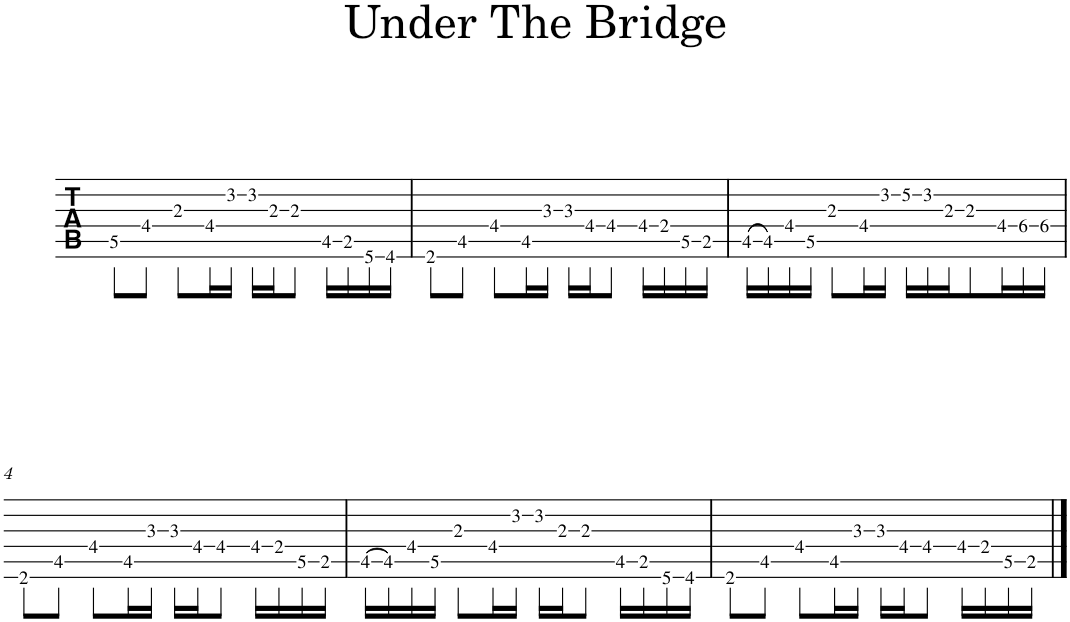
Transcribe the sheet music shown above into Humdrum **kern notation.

**kern
*part1
*staff1
*I"Guitar
*I'Guit.
*stria6
*
*k[f#c#]
*M4/4
=1
8D\L
8F#\J
8A\L
16F#\L
16d\JJ
16d\LL
16A\J
8A\J
16C#\LL
16BB\
16AA\
16GG#\JJ
=2
8FF#\L
8C#\J
8F#\L
16C#\L
16B-\JJ
16B-\LL
16F#\J
8F#\J
16F#\LL
16E\
16D\
16BB\JJ
=3
[16C#\LL
16D\]
16F#\
16D\JJ
8A\L
16F#\L
16d\JJ
16e\LL
16d\
16A\J
8A\
16F#\L
16G#\
16G#\JJ
!!LO:LB:g=z
=4
8FF#\L
8C#\J
8F#\L
16C#\L
16B-\JJ
16B-\LL
16F#\J
8F#\J
16F#\LL
16E\
16D\
16BB\JJ
=5
[16C#\LL
16D\]
16F#\
16D\JJ
8A\L
16F#\L
16d\JJ
16d\LL
16A\J
8A\J
16C#\LL
16BB\
16AA\
16GG#\JJ
=6
8FF#\L
8C#\J
8F#\L
16C#\L
16B-\JJ
16B-\LL
16F#\J
8F#\J
16F#\LL
16E\
16D\
16BB\JJ
==
*-
